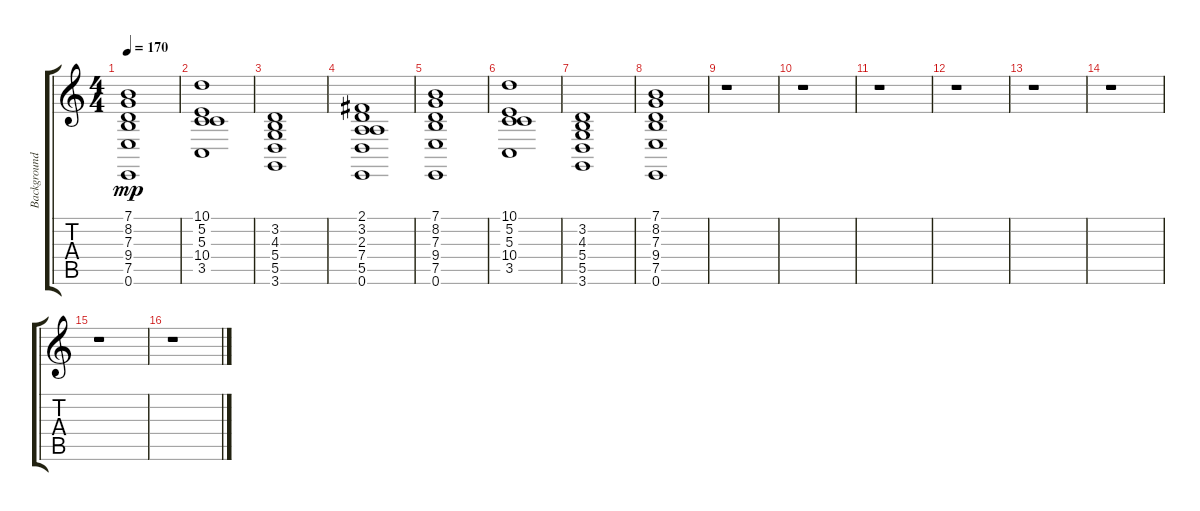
\track ("Background Vocals" "Background") {instrument choiraahs}
\staff {score tabs}
\tuning (E4 B3 G3 D3 A2 E2) {hide}
\ts (4 4)
\tempo 170
\clef g2
\ks c
(7.1 8.2 7.3 9.4 7.5 0.6).1{dy mp} |
(10.1 5.2 5.3 10.4 3.5).1 |
(3.2 4.3 5.4 5.5 3.6).1 |
(2.1 3.2 2.3 7.4 5.5 0.6).1 |
(7.1 8.2 7.3 9.4 7.5 0.6).1 |
(10.1 5.2 5.3 10.4 3.5).1 |
(3.2 4.3 5.4 5.5 3.6).1 |
(7.1 8.2 7.3 9.4 7.5 0.6).1 |
r.1 |
r.1 |
r.1 |
r.1 |
r.1 |
r.1 |
r.1 |
r.1
